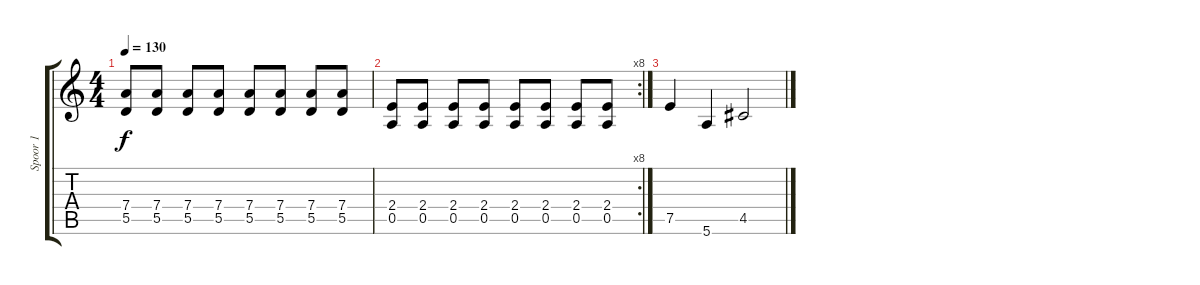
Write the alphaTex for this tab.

\track ("Spoor 1" "Spoor 1") {instrument overdrivenguitar}
\staff {score tabs}
\tuning (E4 B3 G3 D3 A2 E2) {hide}
\ts (4 4)
\tempo 130
\clef g2
\ks c
(7.4 5.5).8{dy f} (7.4 5.5).8 (7.4 5.5).8 (7.4 5.5).8 (7.4 5.5).8 (7.4 5.5).8 (7.4 5.5).8 (7.4 5.5).8 |
\rc 8
(2.4 0.5).8 (2.4 0.5).8 (2.4 0.5).8 (2.4 0.5).8 (2.4 0.5).8 (2.4 0.5).8 (2.4 0.5).8 (2.4 0.5).8 |
7.5.4 5.6.4 4.5.2
